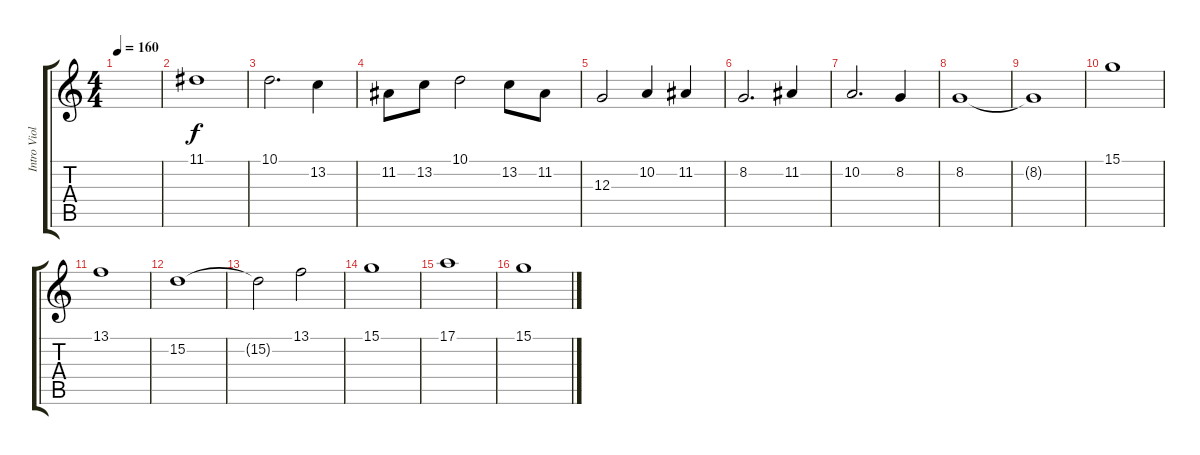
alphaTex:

\track ("Intro Violin" "Intro Viol") {instrument violin}
\staff {score tabs}
\tuning (E4 B3 G3 D3 A2 D2) {hide}
\ts (4 4)
\tempo 160
\clef g2
\ks c
|
11.1.1 |
10.1.2{d} 13.2.4 |
11.2.8 13.2.8 10.1.2 13.2.8 11.2.8 |
12.3.2 10.2.4 11.2.4 |
8.2.2{d} 11.2.4 |
10.2.2{d} 8.2.4 |
8.2.1 |
8.2{t}.1 |
15.1.1 |
13.1.1 |
15.2.1 |
15.2{t}.2 13.1.2 |
15.1.1 |
17.1.1 |
15.1.1
